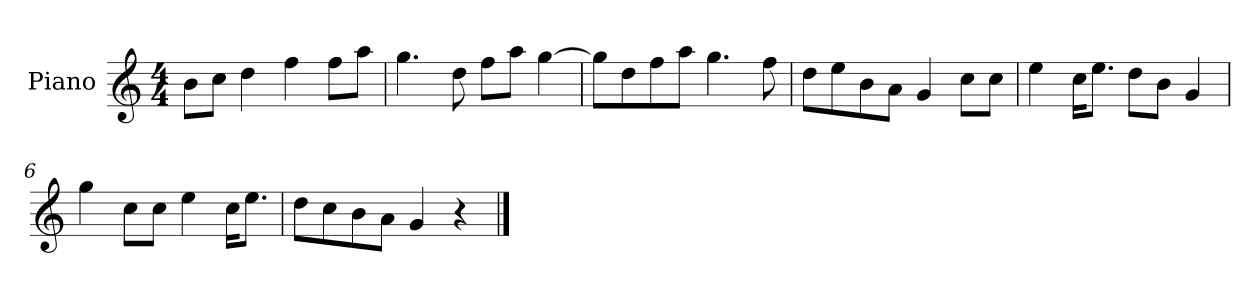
**kern
*part1
*staff1
*I"Piano
*I'P-no
*clefG2
*k[]
*M4/4
*MM90
=1
8b\L
8cc\J
4dd\
4ff\
8ff\L
8aa\J
=2
4.gg\
8dd\
8ff\L
8aa\J
[4gg\
=3
8gg\L]
8dd\
8ff\
8aa\J
4.gg\
8ff\
=4
8dd\L
8ee\
8b\
8a\J
4g/
8cc\L
8cc\J
=5
4ee\
16cc\KL
8.ee\J
8dd\L
8b\J
4g/
=6
4gg\
8cc\L
8cc\J
4ee\
16cc\KL
8.ee\J
!!LO:LB:g=z
=7
8dd\L
8cc\
8b\
8a\J
4g/
4r
==
*-
